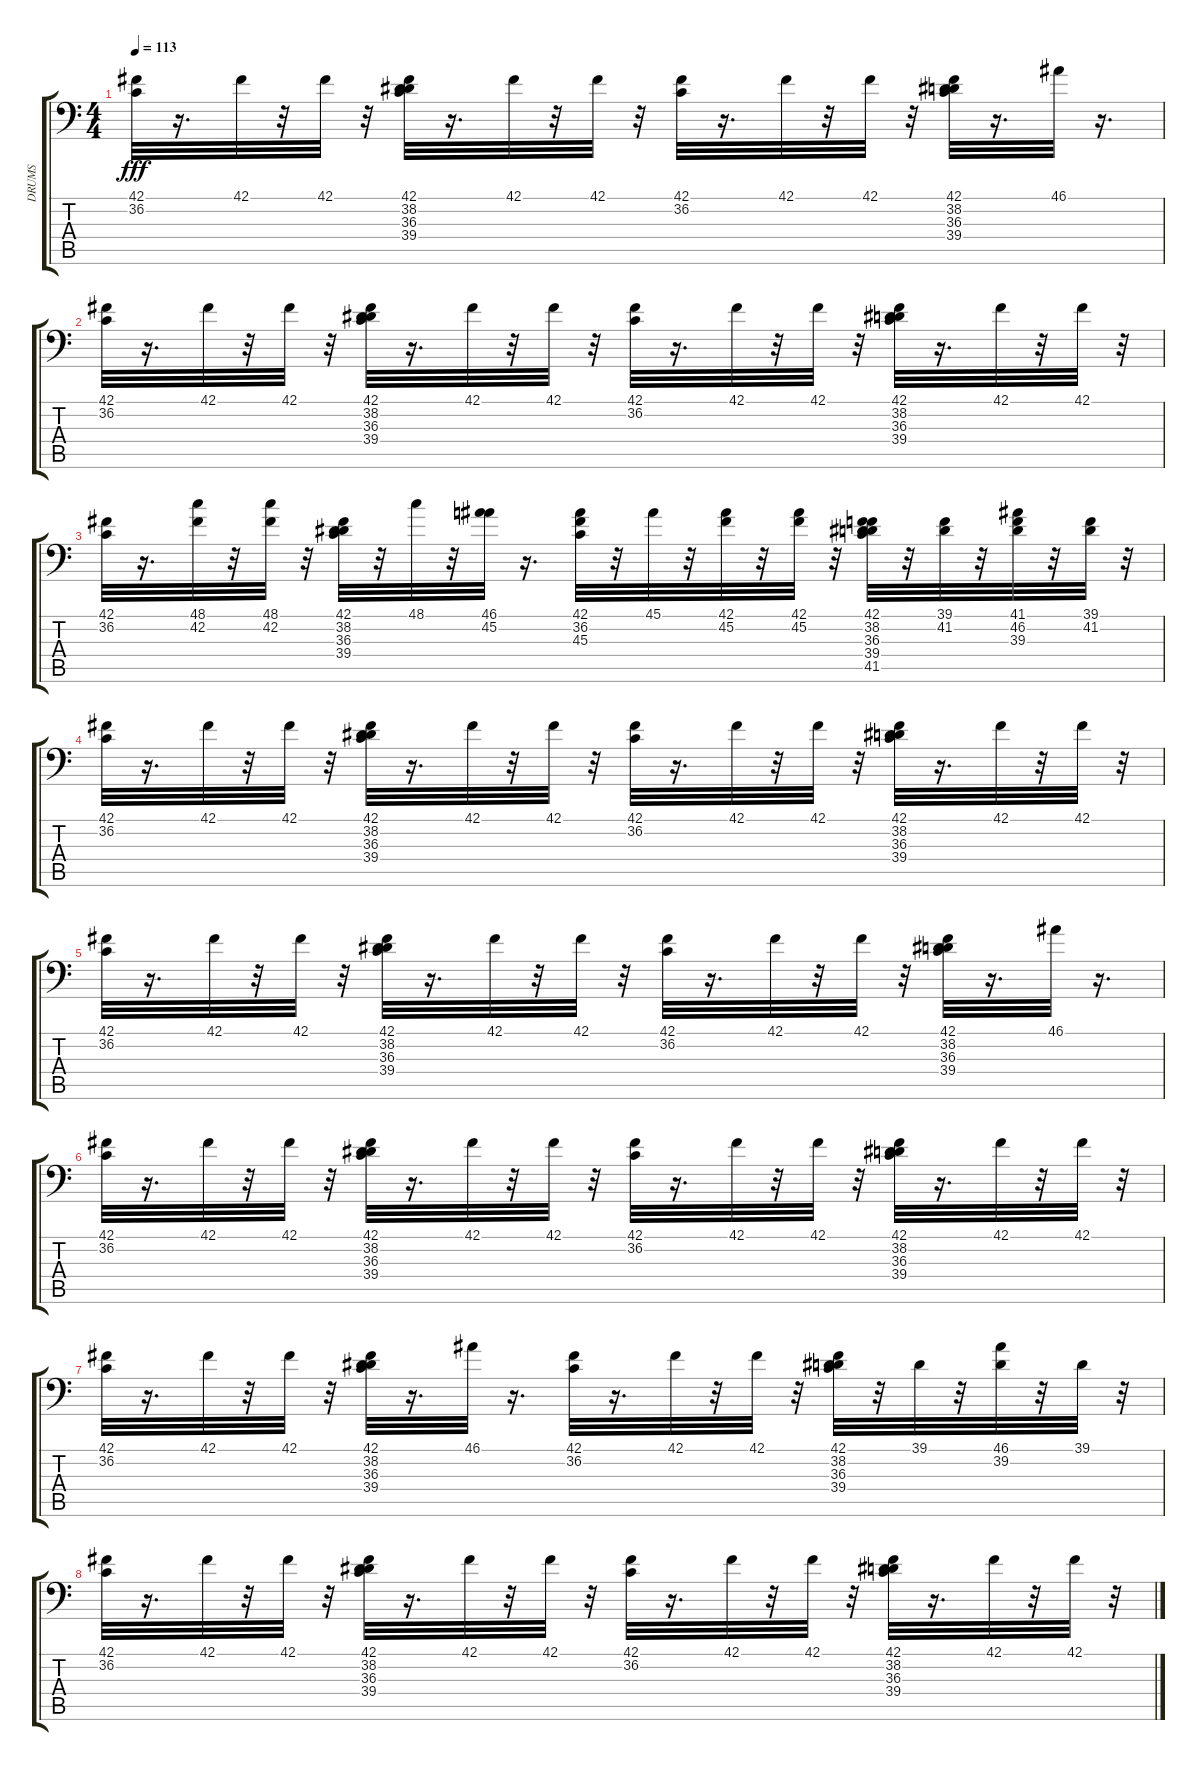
\track ("DRUMS" "DRUMS") {instrument acousticgrandpiano}
\staff {score tabs}
\tuning (C-1 C-1 C-1 C-1 C-1 C-1) {hide}
\ts (4 4)
\tempo 113
\clef f4
\ks c
(42.1 36.2).32{dy fff} r.16{d} 42.1.32 r.32 42.1.32 r.32 (42.1 38.2 36.3 39.4).32 r.16{d} 42.1.32 r.32 42.1.32 r.32 (42.1 36.2).32 r.16{d} 42.1.32 r.32 42.1.32 r.32 (42.1 38.2 36.3 39.4).32 r.16{d} 46.1.32 r.16{d} |
(42.1 36.2).32 r.16{d} 42.1.32 r.32 42.1.32 r.32 (42.1 38.2 36.3 39.4).32 r.16{d} 42.1.32 r.32 42.1.32 r.32 (42.1 36.2).32 r.16{d} 42.1.32 r.32 42.1.32 r.32 (42.1 38.2 36.3 39.4).32 r.16{d} 42.1.32 r.32 42.1.32 r.32 |
(42.1 36.2).32 r.16{d} (48.1 42.2).32 r.32 (48.1 42.2).32 r.32 (42.1 38.2 36.3 39.4).32 r.32 48.1.32 r.32 (46.1 45.2).32 r.16{d} (42.1 36.2 45.3).32 r.32 45.1.32 r.32 (42.1 45.2).32 r.32 (42.1 45.2).32 r.32 (42.1 38.2 36.3 39.4 41.5).32 r.32 (39.1 41.2).32 r.32 (41.1 46.2 39.3).32 r.32 (39.1 41.2).32 r.32 |
(42.1 36.2).32 r.16{d} 42.1.32 r.32 42.1.32 r.32 (42.1 38.2 36.3 39.4).32 r.16{d} 42.1.32 r.32 42.1.32 r.32 (42.1 36.2).32 r.16{d} 42.1.32 r.32 42.1.32 r.32 (42.1 38.2 36.3 39.4).32 r.16{d} 42.1.32 r.32 42.1.32 r.32 |
(42.1 36.2).32 r.16{d} 42.1.32 r.32 42.1.32 r.32 (42.1 38.2 36.3 39.4).32 r.16{d} 42.1.32 r.32 42.1.32 r.32 (42.1 36.2).32 r.16{d} 42.1.32 r.32 42.1.32 r.32 (42.1 38.2 36.3 39.4).32 r.16{d} 46.1.32 r.16{d} |
(42.1 36.2).32 r.16{d} 42.1.32 r.32 42.1.32 r.32 (42.1 38.2 36.3 39.4).32 r.16{d} 42.1.32 r.32 42.1.32 r.32 (42.1 36.2).32 r.16{d} 42.1.32 r.32 42.1.32 r.32 (42.1 38.2 36.3 39.4).32 r.16{d} 42.1.32 r.32 42.1.32 r.32 |
(42.1 36.2).32 r.16{d} 42.1.32 r.32 42.1.32 r.32 (42.1 38.2 36.3 39.4).32 r.16{d} 46.1.32 r.16{d} (42.1 36.2).32 r.16{d} 42.1.32 r.32 42.1.32 r.32 (42.1 38.2 36.3 39.4).32 r.32 39.1.32 r.32 (46.1 39.2).32 r.32 39.1.32 r.32 |
(42.1 36.2).32 r.16{d} 42.1.32 r.32 42.1.32 r.32 (42.1 38.2 36.3 39.4).32 r.16{d} 42.1.32 r.32 42.1.32 r.32 (42.1 36.2).32 r.16{d} 42.1.32 r.32 42.1.32 r.32 (42.1 38.2 36.3 39.4).32 r.16{d} 42.1.32 r.32 42.1.32 r.32
